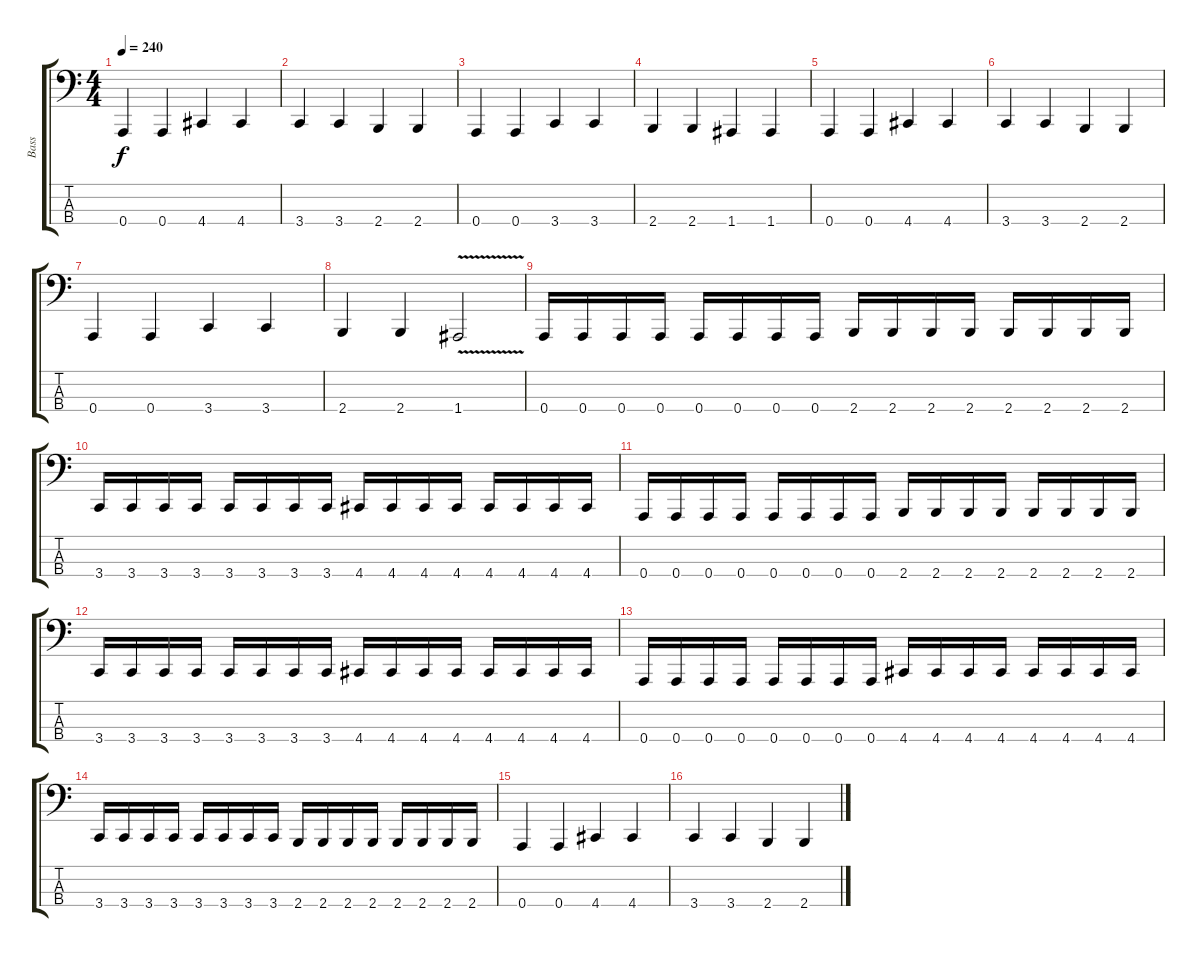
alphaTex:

\track ("Bass" "Bass") {instrument electricbasspick}
\staff {score tabs}
\tuning (C2 G1 D1 A0) {hide}
\ts (4 4)
\tempo 240
\clef f4
\ks c
0.4.4{dy f} 0.4.4 4.4.4 4.4.4 |
3.4.4 3.4.4 2.4.4 2.4.4 |
0.4.4 0.4.4 3.4.4 3.4.4 |
2.4.4 2.4.4 1.4.4 1.4.4 |
0.4.4 0.4.4 4.4.4 4.4.4 |
3.4.4 3.4.4 2.4.4 2.4.4 |
0.4.4 0.4.4 3.4.4 3.4.4 |
2.4.4 2.4.4 1.4{v}.2 |
0.4.16 0.4.16 0.4.16 0.4.16 0.4.16 0.4.16 0.4.16 0.4.16 2.4.16 2.4.16 2.4.16 2.4.16 2.4.16 2.4.16 2.4.16 2.4.16 |
3.4.16 3.4.16 3.4.16 3.4.16 3.4.16 3.4.16 3.4.16 3.4.16 4.4.16 4.4.16 4.4.16 4.4.16 4.4.16 4.4.16 4.4.16 4.4.16 |
0.4.16 0.4.16 0.4.16 0.4.16 0.4.16 0.4.16 0.4.16 0.4.16 2.4.16 2.4.16 2.4.16 2.4.16 2.4.16 2.4.16 2.4.16 2.4.16 |
3.4.16 3.4.16 3.4.16 3.4.16 3.4.16 3.4.16 3.4.16 3.4.16 4.4.16 4.4.16 4.4.16 4.4.16 4.4.16 4.4.16 4.4.16 4.4.16 |
0.4.16 0.4.16 0.4.16 0.4.16 0.4.16 0.4.16 0.4.16 0.4.16 4.4.16 4.4.16 4.4.16 4.4.16 4.4.16 4.4.16 4.4.16 4.4.16 |
3.4.16 3.4.16 3.4.16 3.4.16 3.4.16 3.4.16 3.4.16 3.4.16 2.4.16 2.4.16 2.4.16 2.4.16 2.4.16 2.4.16 2.4.16 2.4.16 |
0.4.4 0.4.4 4.4.4 4.4.4 |
3.4.4 3.4.4 2.4.4 2.4.4
